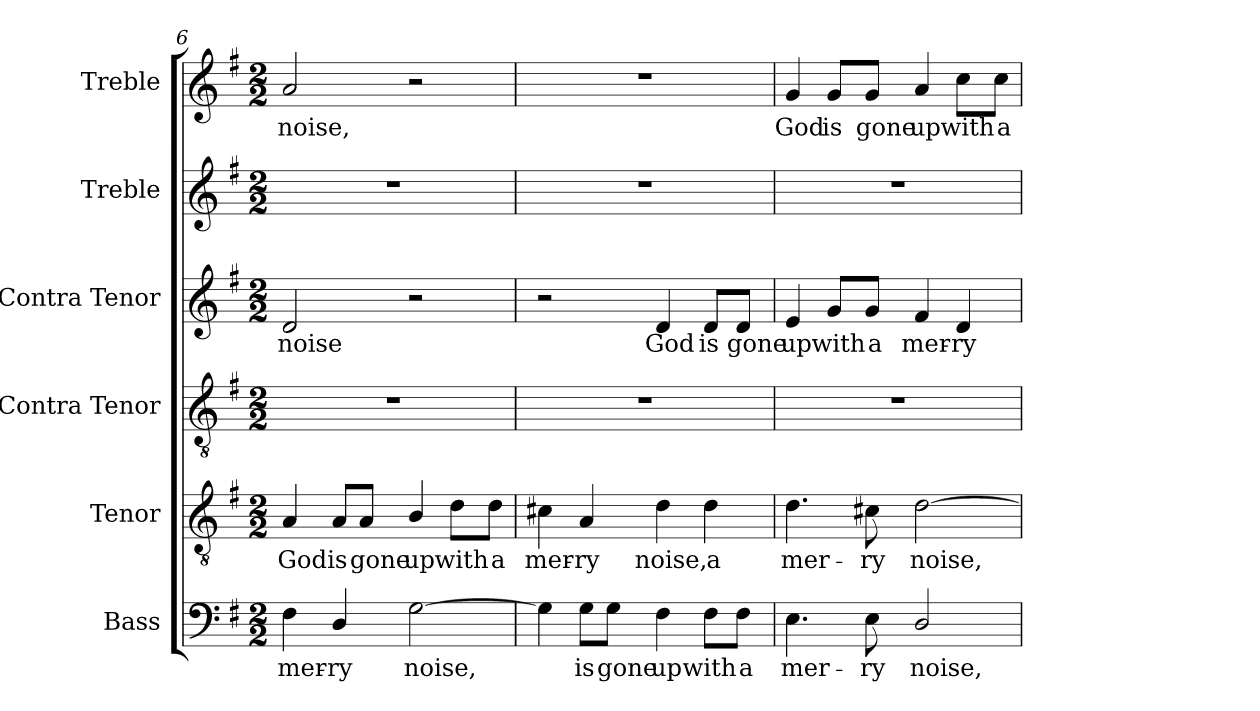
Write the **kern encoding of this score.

**kern	**text	**kern	**text	**kern	**kern	**text	**kern	**kern	**text
*part6	*part6	*part5	*part5	*part4	*part3	*part3	*part2	*part1	*part1
*staff6	*staff6	*staff5	*staff5	*staff4	*staff3	*staff3	*staff2	*staff1	*staff1
*I"Bass	*	*I"Tenor	*	*I"Contra Tenor	*I"Contra Tenor	*	*I"Treble	*I"Treble	*
*I'B.	*	*I'T.	*	*I'A.	*I'A.	*	*	*	*
*clefF4	*	*clefGv2	*	*clefGv2	*clefG2	*	*clefG2	*clefG2	*
*	*	*ITrd7c12	*	*ITrd7c12	*	*	*	*	*
*k[f#]	*	*k[f#]	*	*k[f#]	*k[f#]	*	*k[f#]	*k[f#]	*
*G:	*	*G:	*	*G:	*G:	*	*G:	*G:	*
*M2/2	*	*M2/2	*	*M2/2	*M2/2	*	*M2/2	*M2/2	*
=6	=6	=6	=6	=6	=6	=6	=6	=6	=6
!	!LO:LY:b:color=#000000	!	!	!	!	!	!	!	!
!	!	!	!LO:LY:b:color=#000000	!	!	!	!	!	!
!	!	!	!	!	!	!LO:LY:b:color=#000000	!	!	!
!	!	!	!	!	!	!	!	!	!LO:LY:b:color=#000000
4F#i\	mer-	4AAi/	God	1r	2di/	noise	1r	2ai/	noise,
!	!LO:LY:b:color=#000000	!	!	!	!	!	!	!	!
!	!	!	!LO:LY:b:color=#000000	!	!	!	!	!	!
4Di/	-ry	8AAi/L	is	.	.	.	.	.	.
!	!	!	!LO:LY:b:color=#000000	!	!	!	!	!	!
.	.	8AAi/J	gone	.	.	.	.	.	.
!	!LO:LY:b:color=#000000	!	!	!	!	!	!	!	!
!	!	!	!LO:LY:b:color=#000000	!	!	!	!	!	!
[2Gi\	noise,	4BBi/	up	.	2r	.	.	2r	.
!	!	!	!LO:LY:b:color=#000000	!	!	!	!	!	!
.	.	8Di\L	with	.	.	.	.	.	.
!	!	!	!LO:LY:b:color=#000000	!	!	!	!	!	!
.	.	8Di\J	a	.	.	.	.	.	.
=7	=7	=7	=7	=7	=7	=7	=7	=7	=7
!	!	!	!LO:LY:b:color=#000000	!	!	!	!	!	!
4Gi\]	.	4C#Xi\	mer-	1r	2r	.	1r	1r	.
!	!LO:LY:b:color=#000000	!	!	!	!	!	!	!	!
!	!	!	!LO:LY:b:color=#000000	!	!	!	!	!	!
8Gi\L	is	4AAi/	-ry	.	.	.	.	.	.
!	!LO:LY:b:color=#000000	!	!	!	!	!	!	!	!
8Gi\J	gone	.	.	.	.	.	.	.	.
!	!LO:LY:b:color=#000000	!	!	!	!	!	!	!	!
!	!	!	!LO:LY:b:color=#000000	!	!	!	!	!	!
!	!	!	!	!	!	!LO:LY:b:color=#000000	!	!	!
4F#i\	up	4Di\	noise,	.	4di/	God	.	.	.
!	!LO:LY:b:color=#000000	!	!	!	!	!	!	!	!
!	!	!	!LO:LY:b:color=#000000	!	!	!	!	!	!
!	!	!	!	!	!	!LO:LY:b:color=#000000	!	!	!
8F#i\L	with	4Di\	a	.	8di/L	is	.	.	.
!	!LO:LY:b:color=#000000	!	!	!	!	!	!	!	!
!	!	!	!	!	!	!LO:LY:b:color=#000000	!	!	!
8F#i\J	a	.	.	.	8di/J	gone	.	.	.
!!LO:LB:g=z
=8	=8	=8	=8	=8	=8	=8	=8	=8	=8
!	!LO:LY:b:color=#000000	!	!	!	!	!	!	!	!
!	!	!	!LO:LY:b:color=#000000	!	!	!	!	!	!
!	!	!	!	!	!	!LO:LY:b:color=#000000	!	!	!
!	!	!	!	!	!	!	!	!	!LO:LY:b:color=#000000
4.Ei\	mer-	4.Di\	mer-	1r	4ei/	up	1r	4gi/	God
!	!	!	!	!	!	!LO:LY:b:color=#000000	!	!	!
!	!	!	!	!	!	!	!	!	!LO:LY:b:color=#000000
.	.	.	.	.	8gi/L	with	.	8gi/L	is
!	!LO:LY:b:color=#000000	!	!	!	!	!	!	!	!
!	!	!	!LO:LY:b:color=#000000	!	!	!	!	!	!
!	!	!	!	!	!	!LO:LY:b:color=#000000	!	!	!
!	!	!	!	!	!	!	!	!	!LO:LY:b:color=#000000
8Ei\	-ry	8C#Xi\	-ry	.	8gi/J	a	.	8gi/J	gone
!	!LO:LY:b:color=#000000	!	!	!	!	!	!	!	!
!	!	!	!LO:LY:b:color=#000000	!	!	!	!	!	!
!	!	!	!	!	!	!LO:LY:b:color=#000000	!	!	!
!	!	!	!	!	!	!	!	!	!LO:LY:b:color=#000000
2Di/	noise,	[2Di\	noise,	.	4f#i/	mer-	.	4ai/	up
!	!	!	!	!	!	!LO:LY:b:color=#000000	!	!	!
!	!	!	!	!	!	!	!	!	!LO:LY:b:color=#000000
.	.	.	.	.	4di/	-ry	.	8cci\L	with
!	!	!	!	!	!	!	!	!	!LO:LY:b:color=#000000
.	.	.	.	.	.	.	.	8cci\J	a
=	=	=	=	=	=	=	=	=	=
*-	*-	*-	*-	*-	*-	*-	*-	*-	*-
